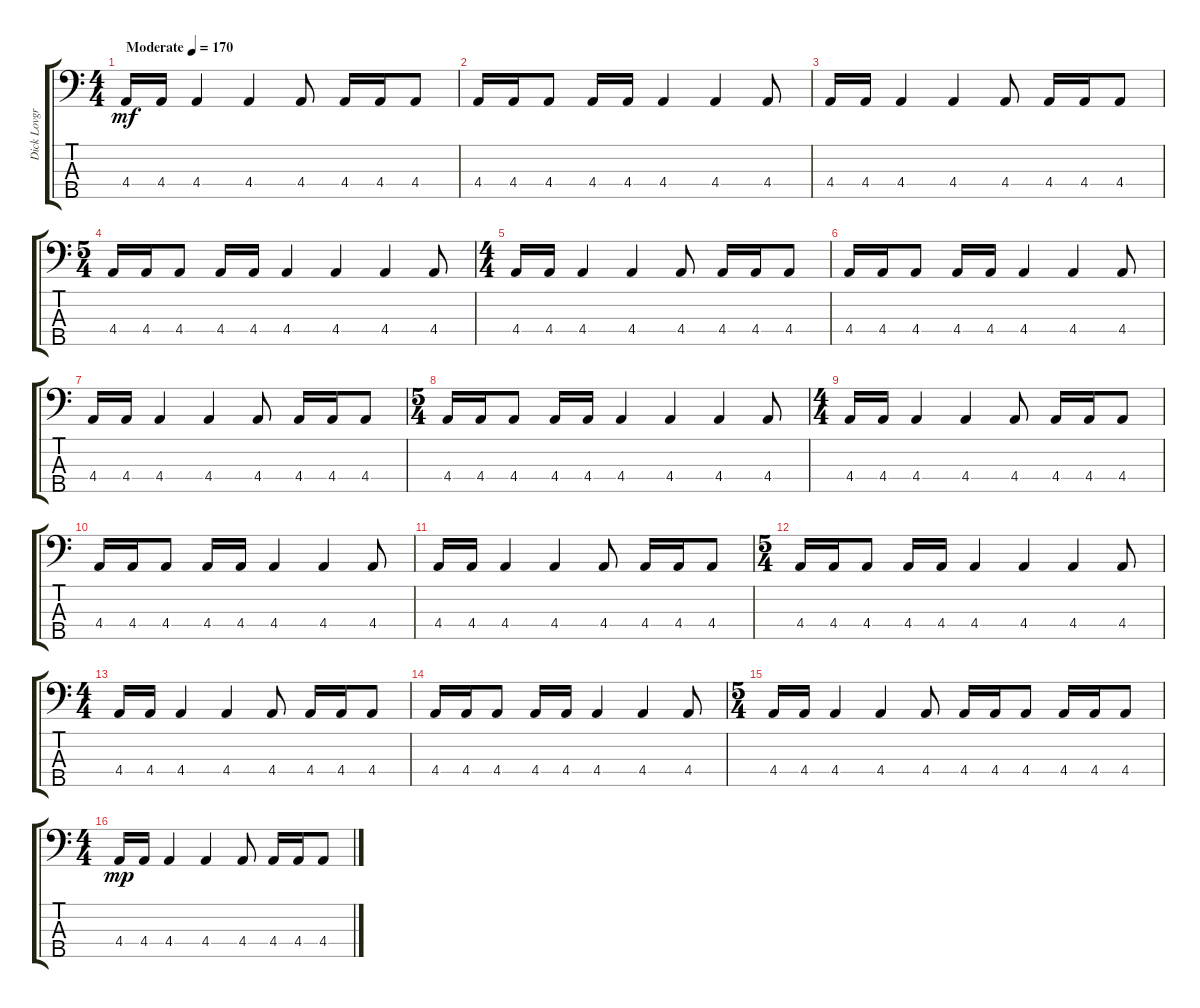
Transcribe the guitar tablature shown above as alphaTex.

\track ("Dick Lovgren Clean" "Dick Lovgr") {instrument electricbasspick}
\staff {score tabs}
\tuning (Ab2 Eb2 Bb1 F1 Bb0) {hide}
\ts (4 4)
\tempo (170 "Moderate")
\clef f4
\ks c
4.4.16{dy mf instrument electricbasspick} 4.4.16 4.4.4 4.4.4 4.4.8 4.4.16 4.4.16 4.4.8 |
4.4.16 4.4.16 4.4.8 4.4.16 4.4.16 4.4.4 4.4.4 4.4.8 |
4.4.16 4.4.16 4.4.4 4.4.4 4.4.8 4.4.16 4.4.16 4.4.8 |
\ts (5 4)
4.4.16 4.4.16 4.4.8 4.4.16 4.4.16 4.4.4 4.4.4 4.4.4 4.4.8 |
\ts (4 4)
4.4.16 4.4.16 4.4.4 4.4.4 4.4.8 4.4.16 4.4.16 4.4.8 |
4.4.16 4.4.16 4.4.8 4.4.16 4.4.16 4.4.4 4.4.4 4.4.8 |
4.4.16 4.4.16 4.4.4 4.4.4 4.4.8 4.4.16 4.4.16 4.4.8 |
\ts (5 4)
4.4.16 4.4.16 4.4.8 4.4.16 4.4.16 4.4.4 4.4.4 4.4.4 4.4.8 |
\ts (4 4)
4.4.16 4.4.16 4.4.4 4.4.4 4.4.8 4.4.16 4.4.16 4.4.8 |
4.4.16 4.4.16 4.4.8 4.4.16 4.4.16 4.4.4 4.4.4 4.4.8 |
4.4.16 4.4.16 4.4.4 4.4.4 4.4.8 4.4.16 4.4.16 4.4.8 |
\ts (5 4)
4.4.16 4.4.16 4.4.8 4.4.16 4.4.16 4.4.4 4.4.4 4.4.4 4.4.8 |
\ts (4 4)
4.4.16 4.4.16 4.4.4 4.4.4 4.4.8 4.4.16 4.4.16 4.4.8 |
4.4.16 4.4.16 4.4.8 4.4.16 4.4.16 4.4.4 4.4.4 4.4.8 |
\ts (5 4)
4.4.16 4.4.16 4.4.4 4.4.4 4.4.8 4.4.16 4.4.16 4.4.8 4.4.16 4.4.16 4.4.8 |
\ts (4 4)
4.4.16{dy mp} 4.4.16 4.4.4 4.4.4 4.4.8 4.4.16 4.4.16 4.4.8
